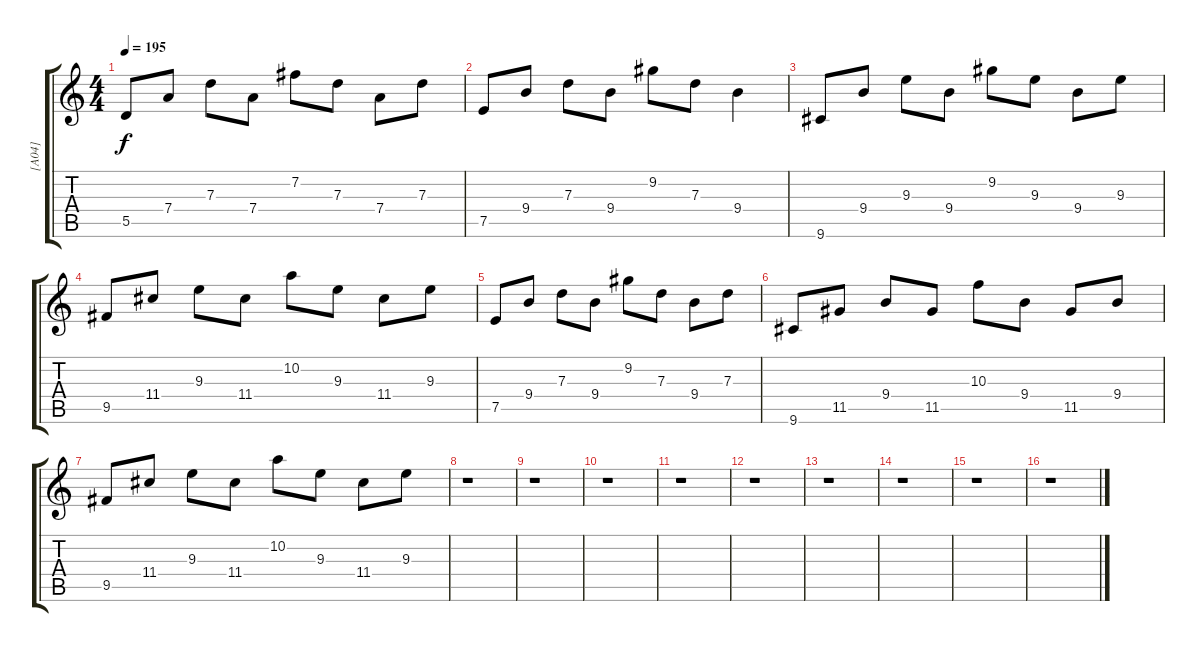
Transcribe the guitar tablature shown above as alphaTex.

\track ("[A04]" "[A04]") {instrument overdrivenguitar}
\staff {score tabs}
\tuning (E4 B3 G3 D3 A2 E2) {hide}
\ts (4 4)
\tempo 195
\clef g2
\ks c
5.5.8{dy f} 7.4.8 7.3.8 7.4.8 7.2.8 7.3.8 7.4.8 7.3.8 |
7.5.8 9.4.8 7.3.8 9.4.8 9.2.8 7.3.8 9.4.4 |
9.6.8 9.4.8 9.3.8 9.4.8 9.2.8 9.3.8 9.4.8 9.3.8 |
9.5.8 11.4.8 9.3.8 11.4.8 10.2.8 9.3.8 11.4.8 9.3.8 |
7.5.8 9.4.8 7.3.8 9.4.8 9.2.8 7.3.8 9.4.8 7.3.8 |
9.6.8 11.5.8 9.4.8 11.5.8 10.3.8 9.4.8 11.5.8 9.4.8 |
9.5.8 11.4.8 9.3.8 11.4.8 10.2.8 9.3.8 11.4.8 9.3.8 |
r.1 |
r.1 |
r.1 |
r.1 |
r.1 |
r.1 |
r.1 |
r.1 |
r.1
